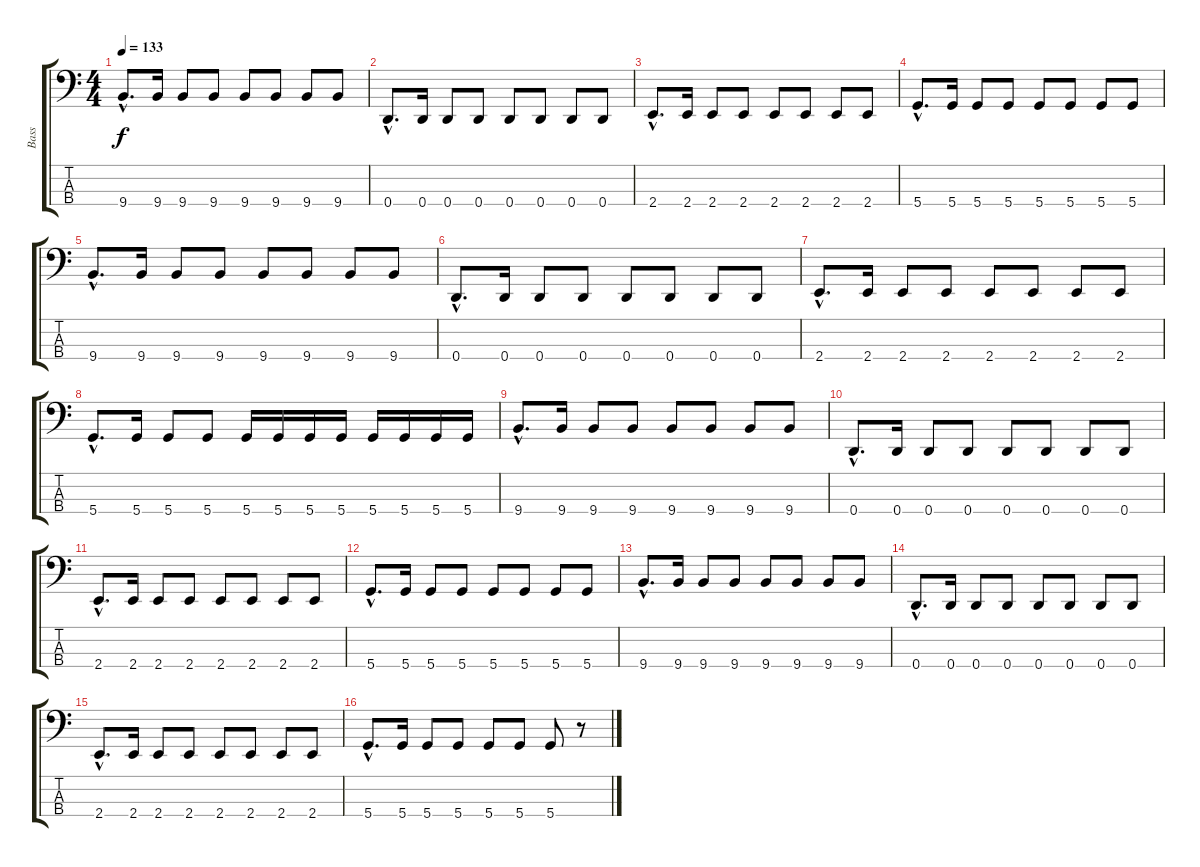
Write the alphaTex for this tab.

\track ("Bass" "Bass") {instrument electricbassfinger}
\staff {score tabs}
\tuning (G2 D2 A1 D1) {hide}
\ts (4 4)
\tempo 133
\clef f4
\ks c
9.4{hac}.8{d dy f} 9.4.16 9.4.8 9.4.8 9.4.8 9.4.8 9.4.8 9.4.8 |
0.4{hac}.8{d} 0.4.16 0.4.8 0.4.8 0.4.8 0.4.8 0.4.8 0.4.8 |
2.4{hac}.8{d} 2.4.16 2.4.8 2.4.8 2.4.8 2.4.8 2.4.8 2.4.8 |
5.4{hac}.8{d} 5.4.16 5.4.8 5.4.8 5.4.8 5.4.8 5.4.8 5.4.8 |
9.4{hac}.8{d} 9.4.16 9.4.8 9.4.8 9.4.8 9.4.8 9.4.8 9.4.8 |
0.4{hac}.8{d} 0.4.16 0.4.8 0.4.8 0.4.8 0.4.8 0.4.8 0.4.8 |
2.4{hac}.8{d} 2.4.16 2.4.8 2.4.8 2.4.8 2.4.8 2.4.8 2.4.8 |
5.4{hac}.8{d} 5.4.16 5.4.8 5.4.8 5.4.16 5.4.16 5.4.16 5.4.16 5.4.16 5.4.16 5.4.16 5.4.16 |
9.4{hac}.8{d} 9.4.16 9.4.8 9.4.8 9.4.8 9.4.8 9.4.8 9.4.8 |
0.4{hac}.8{d} 0.4.16 0.4.8 0.4.8 0.4.8 0.4.8 0.4.8 0.4.8 |
2.4{hac}.8{d} 2.4.16 2.4.8 2.4.8 2.4.8 2.4.8 2.4.8 2.4.8 |
5.4{hac}.8{d} 5.4.16 5.4.8 5.4.8 5.4.8 5.4.8 5.4.8 5.4.8 |
9.4{hac}.8{d} 9.4.16 9.4.8 9.4.8 9.4.8 9.4.8 9.4.8 9.4.8 |
0.4{hac}.8{d} 0.4.16 0.4.8 0.4.8 0.4.8 0.4.8 0.4.8 0.4.8 |
2.4{hac}.8{d} 2.4.16 2.4.8 2.4.8 2.4.8 2.4.8 2.4.8 2.4.8 |
5.4{hac}.8{d} 5.4.16 5.4.8 5.4.8 5.4.8 5.4.8 5.4.8 r.8
